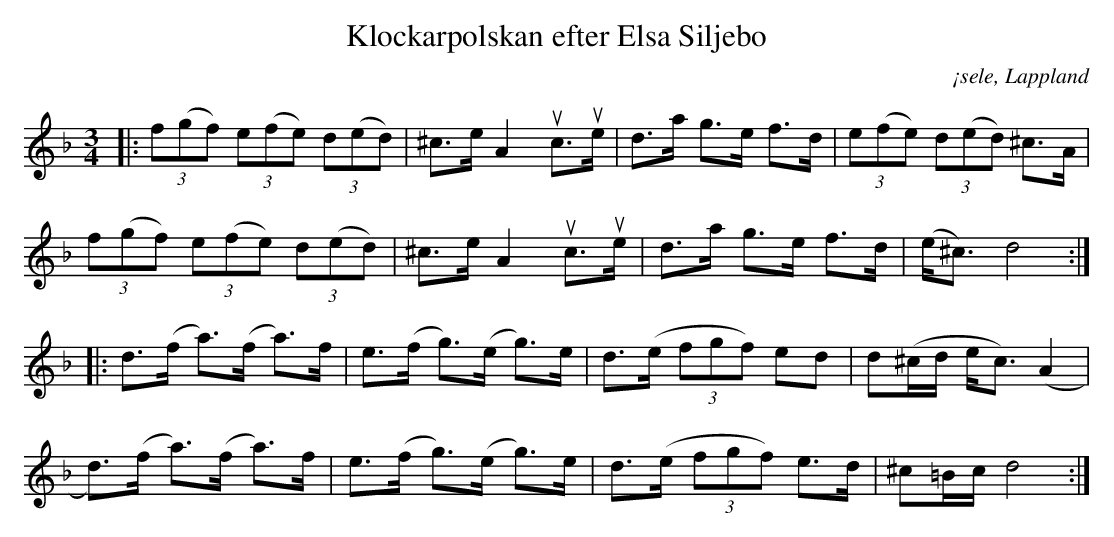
X:1
T:Klockarpolskan efter Elsa Siljebo
O:¡sele, Lappland
M:3/4
L:1/8
K:Dm
|: (3f(gf) (3e(fe) (3d(ed) | ^c>e A2 uc>ue | d>a g>e f>d | (3e(fe) (3d(ed) ^c>A |
(3f(gf) (3e(fe) (3d(ed) | ^c>e A2 uc>ue | d>a g>e f>d | (e<^c) d4 :|
|:d>(f a)>(f a)>f | e>(f g)>(e g)>e | d>(e (3fgf) ed | d(^c/d/ e<c) (A2 |
d)(>f a)>(f a)>f | e>(f g)>(e g)>e | d>(e (3fgf) e>d | ^c=B/c/ d4 :|
